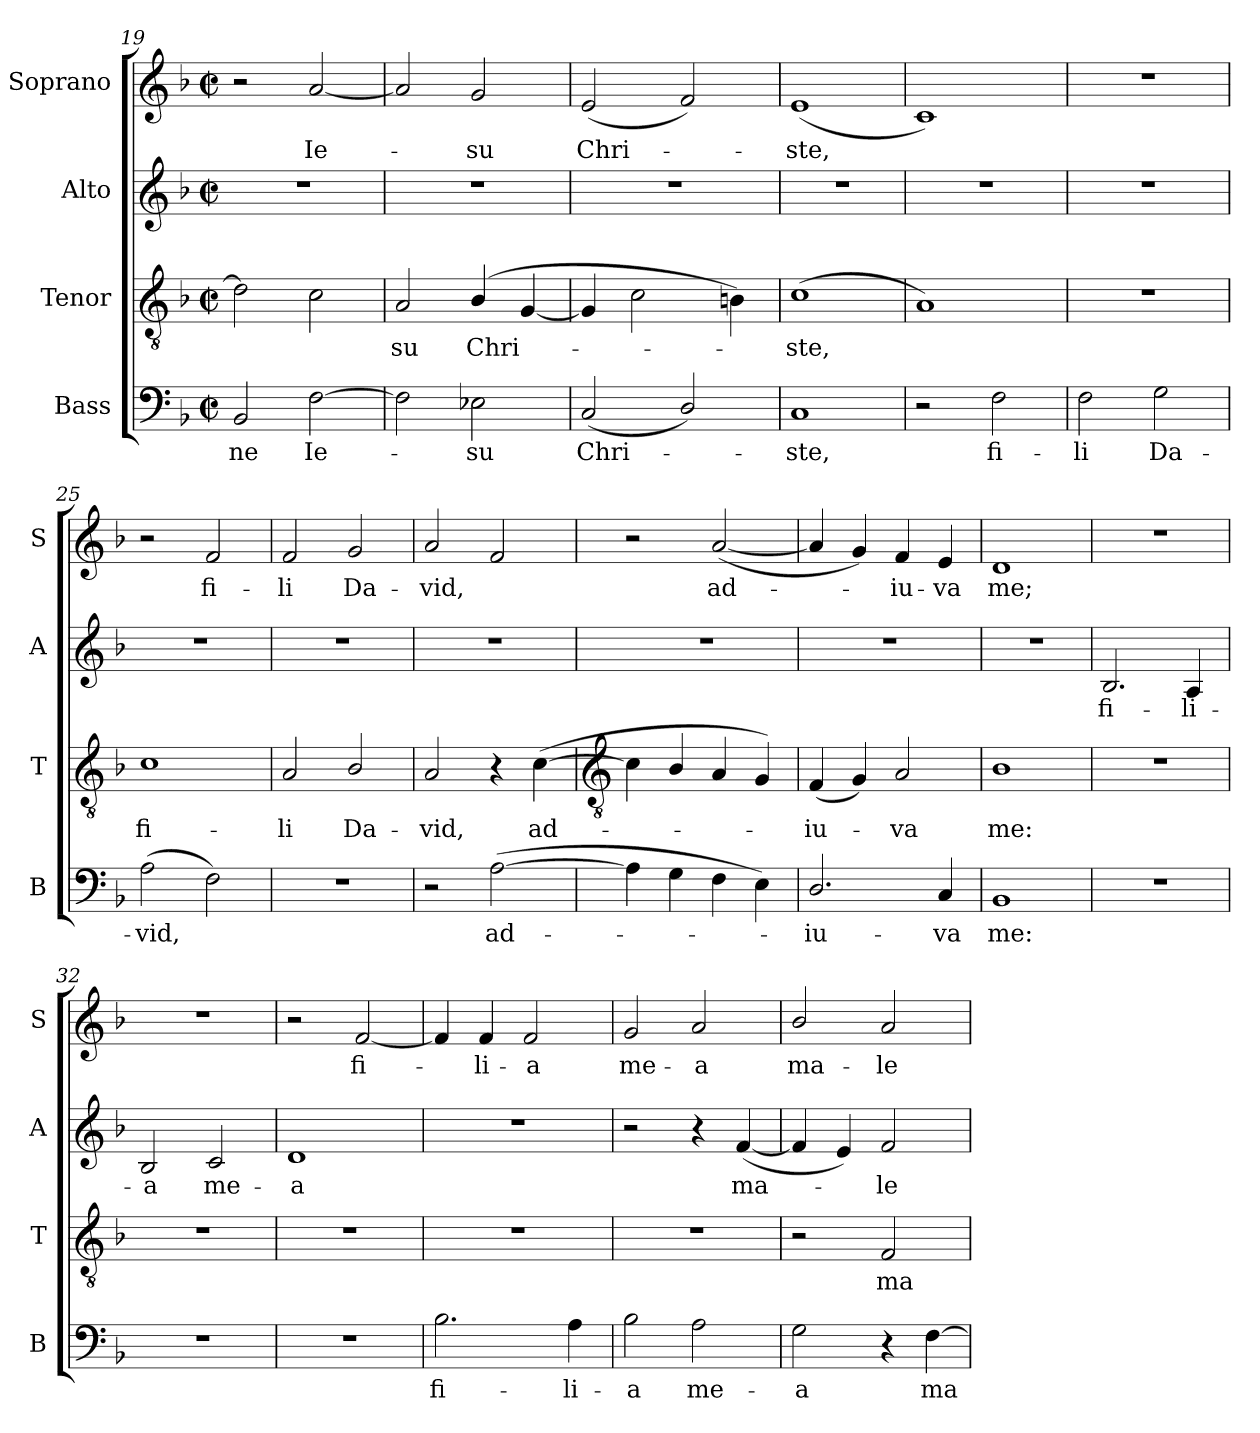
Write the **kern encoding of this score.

**kern	**text	**kern	**text	**kern	**text	**kern	**text
*part4	*part4	*part3	*part3	*part2	*part2	*part1	*part1
*staff4	*staff4	*staff3	*staff3	*staff2	*staff2	*staff1	*staff1
*I"Bass	*	*I"Tenor	*	*I"Alto	*	*I"Soprano	*
*I'B	*	*I'T	*	*I'A	*	*I'S	*
*clefF4	*	*clefGv2	*	*clefG2	*	*clefG2	*
*k[b-]	*	*k[b-]	*	*k[b-]	*	*k[b-]	*
*F:	*	*F:	*	*F:	*	*F:	*
*M2/2	*	*M2/2	*	*M2/2	*	*M2/2	*
*met(c|)	*	*met(c|)	*	*met(c|)	*	*met(c|)	*
=19	=19	=19	=19	=19	=19	=19	=19
!	!LO:LY:b	!	!	!	!	!	!
2BB-	-ne	2d]	.	1r	.	2r	.
!	!LO:LY:b	!	!	!	!	!	!LO:LY:b
[2F	Ie-	2c	.	.	.	[2a	Ie-
=20	=20	=20	=20	=20	=20	=20	=20
!	!	!	!LO:LY:b	!	!	!	!
2F]	.	2A	su	1r	.	2a]	.
!	!LO:LY:b	!	!LO:LY:b	!	!	!	!LO:LY:b
2E-X	su	(>4B-/	Chri-	.	.	2g	su
.	.	[4G	.	.	.	.	.
=21	=21	=21	=21	=21	=21	=21	=21
!	!LO:LY:b	!	!	!	!	!	!LO:LY:b
(<2C	Chri-	4G]	.	1r	.	(<2e	Chri-
.	.	2c	.	.	.	.	.
2D/)	.	.	.	.	.	2f)	.
.	.	4Bn)	.	.	.	.	.
=22	=22	=22	=22	=22	=22	=22	=22
!	!LO:LY:b	!	!LO:LY:b	!	!	!	!LO:LY:b
1C	ste,	(<1c	ste,	1r	.	(<1e	ste,
=23	=23	=23	=23	=23	=23	=23	=23
2r	.	1A)	.	1r	.	1c)	.
!	!LO:LY:b	!	!	!	!	!	!
2F	fi-	.	.	.	.	.	.
=24	=24	=24	=24	=24	=24	=24	=24
!	!LO:LY:b	!	!	!	!	!	!
2F	-li	1r	.	1r	.	1r	.
!	!LO:LY:b	!	!	!	!	!	!
2G	Da-	.	.	.	.	.	.
=25	=25	=25	=25	=25	=25	=25	=25
!	!LO:LY:b	!	!LO:LY:b	!	!	!	!
(>2A	-vid,	1c	fi-	1r	.	2r	.
!	!	!	!	!	!	!	!LO:LY:b
2F)	.	.	.	.	.	2f	fi-
=26	=26	=26	=26	=26	=26	=26	=26
!	!	!	!LO:LY:b	!	!	!	!LO:LY:b
1r	.	2A	-li	1r	.	2f	-li
!	!	!	!LO:LY:b	!	!	!	!LO:LY:b
.	.	2B-/	Da-	.	.	2g	Da-
=27	=27	=27	=27	=27	=27	=27	=27
!	!	!	!LO:LY:b	!	!	!	!LO:LY:b
2r	.	2A	-vid,	1r	.	2a	-vid,
!	!LO:LY:b	!	!	!	!	!	!
(>[2A	ad-	4r	.	.	.	2f	.
!	!	!	!LO:LY:b	!	!	!	!
.	.	(<[4c\	ad-	.	.	.	.
!!LO:LB:g=z
=28	=28	=28	=28	=28	=28	=28	=28
*	*	*clefGv2	*	*	*	*	*
4A]	.	4c\]	.	1r	.	2r	.
4G	.	4B-/	.	.	.	.	.
!	!	!	!	!	!	!	!LO:LY:b
4F	.	4A	.	.	.	(<[2a	ad-
4E)	.	4G)	.	.	.	.	.
=29	=29	=29	=29	=29	=29	=29	=29
!	!LO:LY:b	!	!LO:LY:b	!	!	!	!
2.D/	iu-	(<4F	iu-	1r	.	4a]	.
.	.	4G)	.	.	.	4g)	.
!	!	!	!LO:LY:b	!	!	!	!LO:LY:b
.	.	2A	va	.	.	4f	iu-
!	!LO:LY:b	!	!	!	!	!	!LO:LY:b
4C	-va	.	.	.	.	4e	-va
=30	=30	=30	=30	=30	=30	=30	=30
!	!LO:LY:b	!	!LO:LY:b	!	!	!	!LO:LY:b
1BB-	me:	1B-	me:	1r	.	1d	me;
=31	=31	=31	=31	=31	=31	=31	=31
!	!	!	!	!	!LO:LY:b	!	!
1r	.	1r	.	2.B-	fi-	1r	.
!	!	!	!	!	!LO:LY:b	!	!
.	.	.	.	4A	-li-	.	.
=32	=32	=32	=32	=32	=32	=32	=32
!	!	!	!	!	!LO:LY:b	!	!
1r	.	1r	.	2B-	-a	1r	.
!	!	!	!	!	!LO:LY:b	!	!
.	.	.	.	2c	me-	.	.
=33	=33	=33	=33	=33	=33	=33	=33
!	!	!	!	!	!LO:LY:b	!	!
1r	.	1r	.	1d	-a	2r	.
!	!	!	!	!	!	!	!LO:LY:b
.	.	.	.	.	.	[2f	fi-
=34	=34	=34	=34	=34	=34	=34	=34
!	!LO:LY:b	!	!	!	!	!	!
2.B-	fi-	1r	.	1r	.	4f]	.
!	!	!	!	!	!	!	!LO:LY:b
.	.	.	.	.	.	4f	li-
!	!	!	!	!	!	!	!LO:LY:b
.	.	.	.	.	.	2f	-a
!	!LO:LY:b	!	!	!	!	!	!
4A	-li-	.	.	.	.	.	.
=35	=35	=35	=35	=35	=35	=35	=35
!	!LO:LY:b	!	!	!	!	!	!LO:LY:b
2B-	-a	1r	.	2r	.	2g	me-
!	!LO:LY:b	!	!	!	!	!	!LO:LY:b
2A	me-	.	.	4r	.	2a	-a
!	!	!	!	!	!LO:LY:b	!	!
.	.	.	.	(<[4f	ma-	.	.
=36	=36	=36	=36	=36	=36	=36	=36
!	!LO:LY:b	!	!	!	!	!	!LO:LY:b
2G	-a	2r	.	4f]	.	2b-/	ma-
.	.	.	.	4e)	.	.	.
!	!	!	!LO:LY:b	!	!LO:LY:b	!	!LO:LY:b
4r	.	2F	ma-	2f	le	2a	-le
!	!LO:LY:b	!	!	!	!	!	!
[4F	ma-	.	.	.	.	.	.
=	=	=	=	=	=	=	=
*-	*-	*-	*-	*-	*-	*-	*-
